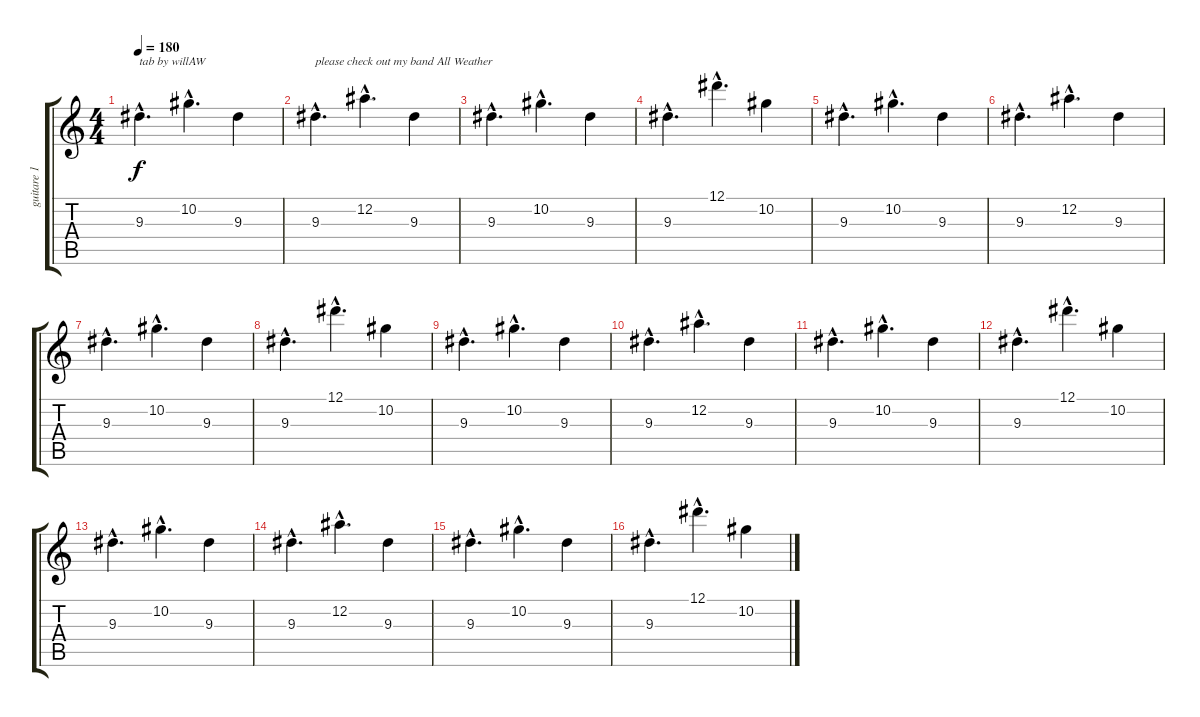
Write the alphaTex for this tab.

\track ("guitare 1" "guitare 1") {instrument overdrivenguitar}
\staff {score tabs}
\tuning (Eb4 Bb3 Gb3 Db3 Ab2 Db2) {hide}
\ts (4 4)
\tempo 180
\clef g2
\ks c
9.3{hac}.4{d txt "tab by willAW" dy f instrument electricguitarclean} 10.2{hac}.4{d} 9.3.4 |
9.3{hac}.4{d txt "please check out my band All Weather"} 12.2{hac}.4{d} 9.3.4 |
9.3{hac}.4{d} 10.2{hac}.4{d} 9.3.4 |
9.3{hac}.4{d txt ""} 12.1{hac}.4{d} 10.2.4 |
9.3{hac}.4{d} 10.2{hac}.4{d} 9.3.4 |
9.3{hac}.4{d} 12.2{hac}.4{d} 9.3.4 |
9.3{hac}.4{d} 10.2{hac}.4{d} 9.3.4 |
9.3{hac}.4{d} 12.1{hac}.4{d} 10.2.4 |
9.3{hac}.4{d} 10.2{hac}.4{d} 9.3.4 |
9.3{hac}.4{d} 12.2{hac}.4{d} 9.3.4 |
9.3{hac}.4{d} 10.2{hac}.4{d} 9.3.4 |
9.3{hac}.4{d} 12.1{hac}.4{d} 10.2.4 |
9.3{hac}.4{d} 10.2{hac}.4{d} 9.3.4 |
9.3{hac}.4{d} 12.2{hac}.4{d} 9.3.4 |
9.3{hac}.4{d} 10.2{hac}.4{d} 9.3.4 |
9.3{hac}.4{d} 12.1{hac}.4{d} 10.2.4
